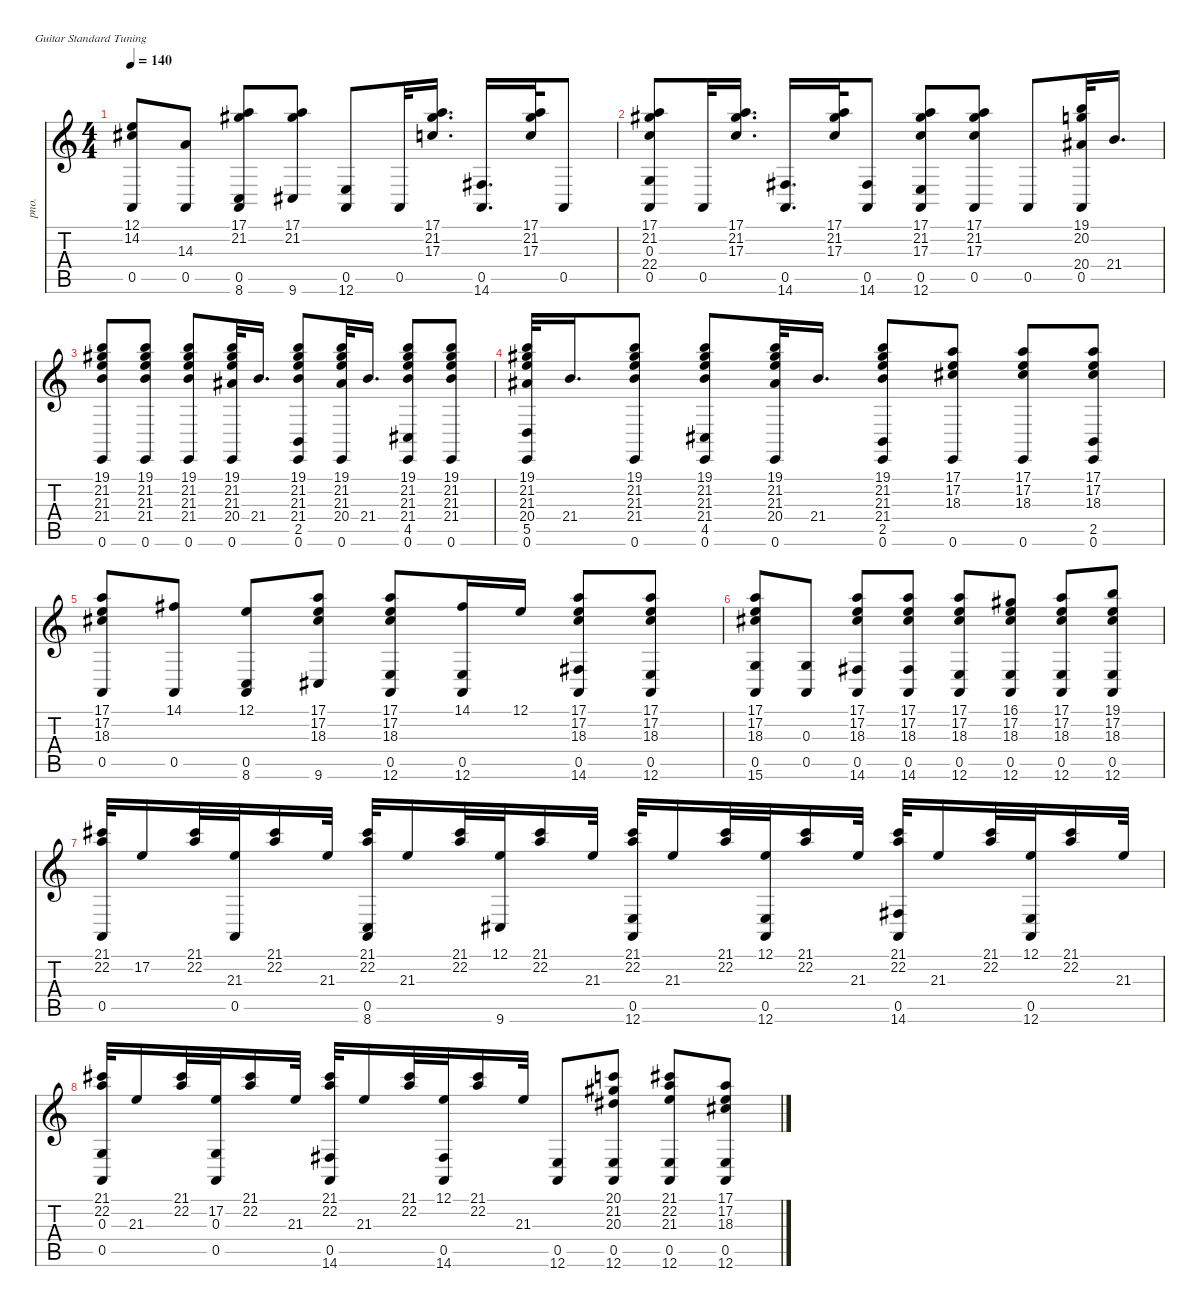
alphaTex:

\defaultSystemsLayout 4
\hideDynamics
\bracketExtendMode nobrackets
\otherSystemsTrackNameOrientation horizontal
\track ("Honky Tonk Piano" "pno.") {instrument honkytonkpiano}
\staff {score tabs}
\tuning (E4 B3 G3 D3 A2 E2)
\ts (4 4)
\tempo 140
\clef g2
\ks c
(12.1 14.2{acc #} 0.5).8{dy f} (14.3 0.5).8 (17.1 21.2{acc #} 0.5 8.6).8 (17.1 21.2{acc #} 9.6{acc #}).8 (0.5 12.6).8 0.5.32 (17.1 21.2{acc #} 17.3).16{d} (0.5 14.6{acc #}).16{d} (17.1 21.2{acc #} 17.3).32 0.5.8 |
(17.1 21.2{acc #} 0.3 22.4 0.5).8 0.5.32 (17.1 21.2{acc #} 17.3).16{d} (0.5 14.6{acc #}).16{d} (17.1 21.2{acc #} 17.3).32 (0.5 14.6{acc #}).8 (17.1 21.2{acc #} 17.3 0.5 12.6).8 (17.1 21.2{acc #} 17.3 0.5).8 0.5.8 (19.1 20.2 20.4{acc #} 0.5).32 21.4.16{d} |
(19.1 21.2{acc #} 21.3 21.4 0.6).8 (19.1 21.2{acc #} 21.3 21.4 0.6).8 (19.1 21.2{acc #} 21.3 21.4 0.6).8 (19.1 21.2{acc #} 21.3 20.4{acc #} 0.6).32 21.4.16{d} (19.1 21.2{acc #} 21.3 21.4 2.5 0.6).8 (19.1 21.2{acc #} 21.3 20.4{acc #} 0.6).32 21.4.16{d} (19.1 21.2{acc #} 21.3 21.4 4.5{acc #} 0.6).8 (19.1 21.2{acc #} 21.3 21.4 0.6).8 |
(19.1 21.2{acc #} 21.3 20.4{acc #} 5.5 0.6).32 21.4.16{d} (19.1 21.2{acc #} 21.3 21.4 0.6).8 (19.1 21.2{acc #} 21.3 21.4 4.5{acc #} 0.6).8 (19.1 21.2{acc #} 21.3 20.4{acc #} 0.6).32 21.4.16{d} (19.1 21.2{acc #} 21.3 21.4 2.5 0.6).8 (17.1 17.2 18.3{acc #} 0.6).8 (17.1 17.2 18.3{acc #} 0.6).8 (17.1 17.2 18.3{acc #} 2.5 0.6).8 |
(17.1 17.2 18.3{acc #} 0.5).8 (14.1{acc #} 0.5).8 (12.1 0.5 8.6).8 (17.1 17.2 18.3{acc #} 9.6{acc #}).8 (17.1 17.2 18.3{acc #} 0.5 12.6).8 (14.1{acc #} 0.5 12.6).16 12.1.16 (17.1 17.2 18.3{acc #} 0.5 14.6{acc #}).8 (17.1 17.2 18.3{acc #} 0.5 12.6).8 |
(17.1 17.2 18.3{acc #} 0.5 15.6).8 (0.3 0.5).8 (17.1 17.2 18.3{acc #} 0.5 14.6{acc #}).8 (17.1 17.2 18.3{acc #} 0.5 14.6{acc #}).8 (17.1 17.2 18.3{acc #} 0.5 12.6).8 (16.1{acc #} 17.2 18.3{acc #} 0.5 12.6).8 (17.1 17.2 18.3{acc #} 0.5 12.6).8 (19.1 17.2 18.3{acc #} 0.5 12.6).8 |
(21.1{acc #} 22.2 0.5).32 17.2.16 (21.1{acc #} 22.2).32 (21.3 0.5).32 (21.1{acc #} 22.2).16 21.3.32 (21.1{acc #} 22.2 0.5 8.6).32 21.3.16 (21.1{acc #} 22.2).32 (12.1 9.6{acc #}).32 (21.1{acc #} 22.2).16 21.3.32 (21.1{acc #} 22.2 0.5 12.6).32 21.3.16 (21.1{acc #} 22.2).32 (12.1 0.5 12.6).32 (21.1{acc #} 22.2).16 21.3.32 (21.1{acc #} 22.2 0.5 14.6{acc #}).32 21.3.16 (21.1{acc #} 22.2).32 (12.1 0.5 12.6).32 (21.1{acc #} 22.2).16 21.3.32 |
(21.1{acc #} 22.2 0.3 0.5).32 21.3.16 (21.1{acc #} 22.2).32 (17.2 0.3 0.5).32 (21.1{acc #} 22.2).16 21.3.32 (21.1{acc #} 22.2 0.5 14.6{acc #}).32 21.3.16 (21.1{acc #} 22.2).32 (12.1 0.5 14.6{acc #}).32 (21.1{acc #} 22.2).16 21.3.32 (0.5 12.6).8 (20.1 21.2{acc #} 20.3{acc #} 0.5 12.6).8 (21.1{acc #} 22.2 21.3 0.5 12.6).8 (17.1 17.2 18.3{acc #} 0.5 12.6).8
